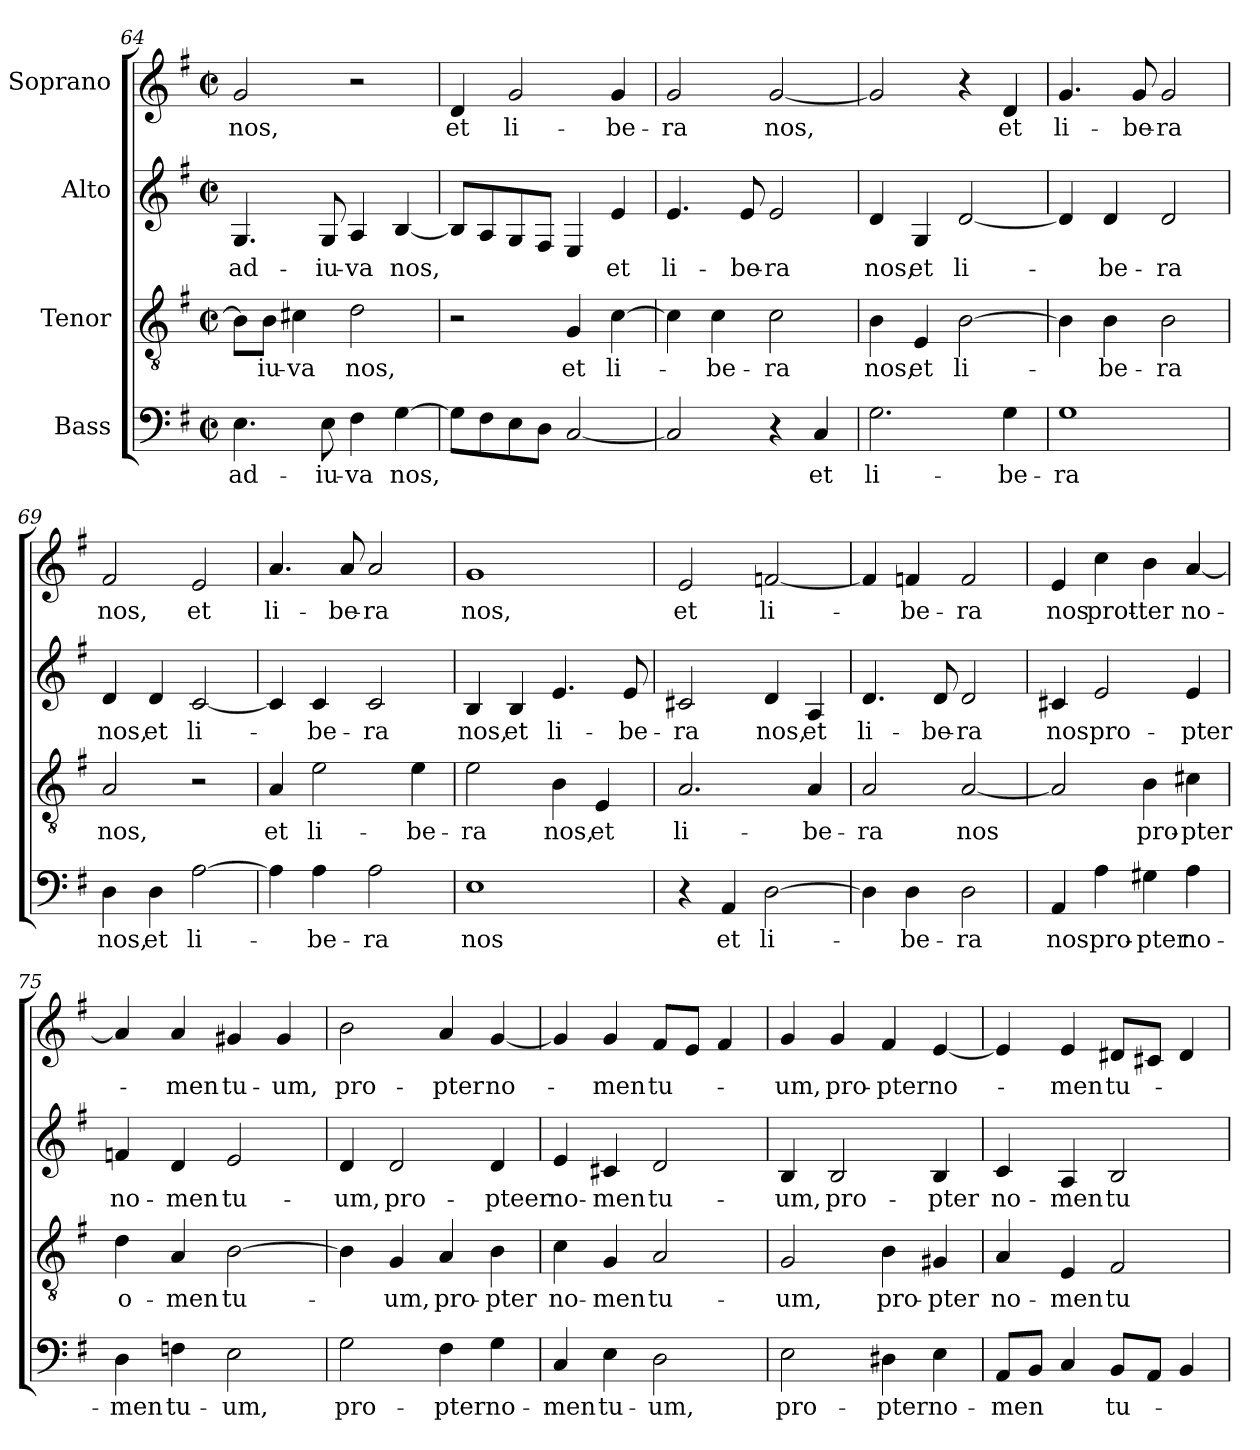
**kern	**text	**kern	**text	**kern	**text	**kern	**text
*part4	*part4	*part3	*part3	*part2	*part2	*part1	*part1
*staff4	*staff4	*staff3	*staff3	*staff2	*staff2	*staff1	*staff1
*I"Bass	*	*I"Tenor	*	*I"Alto	*	*I"Soprano	*
!!LO:LB:g=z
*clefF4	*	*clefGv2	*	*clefG2	*	*clefG2	*
*k[f#]	*	*k[f#]	*	*k[f#]	*	*k[f#]	*
*G:	*	*G:	*	*G:	*	*G:	*
*M2/2	*	*M2/2	*	*M2/2	*	*M2/2	*
*met(c|)	*	*met(c|)	*	*met(c|)	*	*met(c|)	*
=64	=64	=64	=64	=64	=64	=64	=64
4.E\	ad-	8B\L]	.	4.G/	ad-	2g/	nos,
.	.	8B\J	-iu-	.	.	.	.
.	.	4c#X\	-va	.	.	.	.
8E\	-iu-	.	.	8G/	-iu-	.	.
4F#\	-va	2d\	nos,	4A/	-va	2r	.
[4G\	nos,	.	.	[4B/	nos,	.	.
=65	=65	=65	=65	=65	=65	=65	=65
8G\L]	.	2r	.	8B/L]	.	4d/	et
8F#\	.	.	.	8A/	.	.	.
8E\	.	.	.	8G/	.	2g/	li-
8D\J	.	.	.	8F#/J	.	.	.
[2C/	.	4G/	et	4E/	.	.	.
.	.	[4c\	li-	4e/	et	4g/	-be-
=66	=66	=66	=66	=66	=66	=66	=66
2C/]	.	4c\]	.	4.e/	li-	2g/	-ra
.	.	4c\	-be-	.	.	.	.
.	.	.	.	8e/	-be-	.	.
4r	.	2c\	-ra	2e/	-ra	[2g/	nos,
4C/	et	.	.	.	.	.	.
=67	=67	=67	=67	=67	=67	=67	=67
2.G\	li-	4B\	nos,	4d/	nos,	2g/]	.
.	.	4E/	et	4G/	et	.	.
.	.	[2B\	li-	[2d/	li-	4r	.
4G\	-be-	.	.	.	.	4d/	et
=68	=68	=68	=68	=68	=68	=68	=68
1G	-ra	4B\]	.	4d/]	.	4.g/	li-
.	.	4B\	-be-	4d/	-be-	.	.
.	.	.	.	.	.	8g/	-be-
.	.	2B\	-ra	2d/	-ra	2g/	-ra
!!LO:LB:g=z
=69	=69	=69	=69	=69	=69	=69	=69
4D\	nos,	2A/	nos,	4d/	nos,	2f#/	nos,
4D\	et	.	.	4d/	et	.	.
[2A\	li-	2r	.	[2c/	li-	2e/	et
=70	=70	=70	=70	=70	=70	=70	=70
4A\]	.	4A/	et	4c/]	.	4.a/	li-
4A\	-be-	2e\	li-	4c/	-be-	.	.
.	.	.	.	.	.	8a/	-be-
2A\	-ra	.	.	2c/	-ra	2a/	-ra
.	.	4e\	-be-	.	.	.	.
=71	=71	=71	=71	=71	=71	=71	=71
1E	nos	2e\	-ra	4B/	nos,	1g	nos,
.	.	.	.	4B/	et	.	.
.	.	4B\	nos,	4.e/	li-	.	.
.	.	4E/	et	.	.	.	.
.	.	.	.	8e/	-be-	.	.
=72	=72	=72	=72	=72	=72	=72	=72
4r	.	2.A/	li-	2c#X/	-ra	2e/	et
4AA/	et	.	.	.	.	.	.
[2D\	li-	.	.	4d/	nos,	[2fn/	li-
.	.	4A/	-be-	4A/	et	.	.
=73	=73	=73	=73	=73	=73	=73	=73
4D\]	.	2A/	-ra	4.d/	li-	4f/]	.
4D\	-be-	.	.	.	.	4fn/	-be-
.	.	.	.	8d/	-be-	.	.
2D\	-ra	[2A/	nos	2d/	-ra	2f/	-ra
!!LO:PB:g=z
=74	=74	=74	=74	=74	=74	=74	=74
4AA/	nos	2A/]	.	4c#X/	nos	4e/	nos
4A\	pro-	.	.	2e/	pro-	4cc\	prot-
4G#X\	-pter	4B\	pro-	.	.	4b\	-ter
4A\	no-	4c#X\	-pter	4e/	-pter	[4a/	no-
=75	=75	=75	=75	=75	=75	=75	=75
4D\	-men	4d\	o-	4fn/	no-	4a/]	.
4Fn\	tu-	4A/	-men	4d/	-men	4a/	-men
2E\	-um,	[2B\	tu-	2e/	tu-	4g#X/	tu-
.	.	.	.	.	.	4g#/	-um,
=76	=76	=76	=76	=76	=76	=76	=76
2G\	pro-	4B\]	.	4d/	-um,	2b\	pro-
.	.	4G/	-um,	2d/	pro-	.	.
4F#\	-pter	4A/	pro-	.	.	4a/	-pter
4G\	no-	4B\	-pter	4d/	-pteer	[4g/	no-
=77	=77	=77	=77	=77	=77	=77	=77
4C/	-men	4c\	no-	4e/	no-	4g/]	.
4E\	tu-	4G/	-men	4c#X/	-men	4g/	-men
2D\	-um,	2A/	tu-	2d/	tu-	8f#/L	tu-
.	.	.	.	.	.	8e/J	.
.	.	.	.	.	.	4f#/	.
=78	=78	=78	=78	=78	=78	=78	=78
2E\	pro-	2G/	-um,	4B/	-um,	4g/	-um,
.	.	.	.	2B/	pro-	4g/	pro-
4D#X\	-pter	4B\	pro-	.	.	4f#/	-pter
4E\	no-	4G#X/	-pter	4B/	-pter	[4e/	no-
!!LO:LB:g=z
=79	=79	=79	=79	=79	=79	=79	=79
8AA/L	-men	4A/	no-	4c/	no-	4e/]	.
8BB/J	.	.	.	.	.	.	.
4C/	.	4E/	-men	4A/	-men	4e/	-men
8BB/L	tu-	2F#/	tu-	2B/	tu-	8d#X/L	tu-
8AA/J	.	.	.	.	.	8c#X/J	.
4BB/	.	.	.	.	.	4d#/	.
=	=	=	=	=	=	=	=
*-	*-	*-	*-	*-	*-	*-	*-
